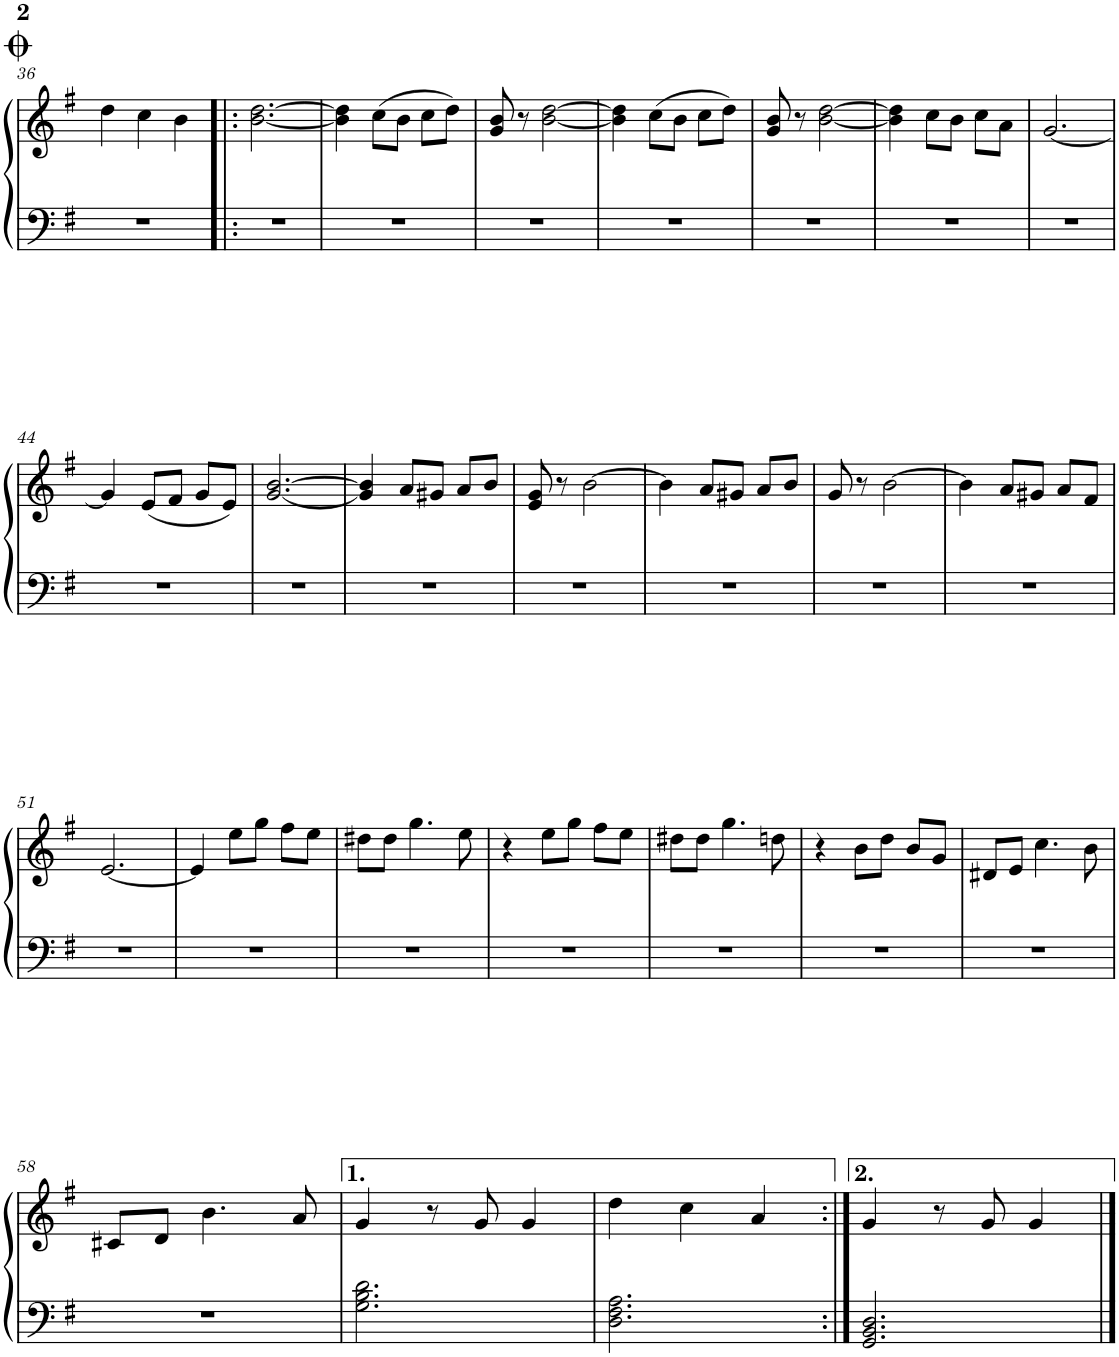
**kern	**kern
*part1	*part1
*staff2	*staff1
*I"Piano	*
*I'Pno.	*
!!LO:PB:g=z
*clefF4	*clefG2
*k[f#]	*k[f#]
*M3/4	*M3/4
=36	=36
2.r	4dd\
.	4cc\
.	4b\
=37!|:	=37!|:
2.r	[2.b\ [2.dd\
=38	=38
2.r	4b\] 4dd\]
.	(8cc\L
.	8b\J
.	8cc\L
.	8dd\J)
=39	=39
2.r	8g/ 8b/
.	8r
.	[2b\ [2dd\
=40	=40
2.r	4b\] 4dd\]
.	(8cc\L
.	8b\J
.	8cc\L
.	8dd\J)
=41	=41
2.r	8g/ 8b/
.	8r
.	[2b\ [2dd\
=42	=42
2.r	4b\] 4dd\]
.	8cc\L
.	8b\J
.	8cc\L
.	8a\J
=43	=43
2.r	[2.g/
!!LO:LB:g=z
=44	=44
2.r	4g/]
.	(8e/L
.	8f#/J
.	8g/L
.	8e/J)
=45	=45
2.r	[2.g/ [2.b/
=46	=46
2.r	4g/] 4b/]
.	8a/L
.	8g#X/J
.	8a/L
.	8b/J
=47	=47
2.r	8e/ 8g/
.	8r
.	[2b\
=48	=48
2.r	4b\]
.	8a/L
.	8g#X/J
.	8a/L
.	8b/J
=49	=49
2.r	8g/
.	8r
.	[2b\
=50	=50
2.r	4b\]
.	8a/L
.	8g#X/J
.	8a/L
.	8f#/J
!!LO:LB:g=z
=51	=51
2.r	[2.e/
=52	=52
2.r	4e/]
.	8ee\L
.	8gg\J
.	8ff#\L
.	8ee\J
=53	=53
2.r	8dd#X\L
.	8dd#\J
.	4.gg\
.	8ee\
=54	=54
2.r	4r
.	8ee\L
.	8gg\J
.	8ff#\L
.	8ee\J
=55	=55
2.r	8dd#X\L
.	8dd#\J
.	4.gg\
.	8ddn\
=56	=56
2.r	4r
.	8b\L
.	8dd\J
.	8b/L
.	8g/J
=57	=57
2.r	8d#X/L
.	8e/J
.	4.cc\
.	8b\
!!LO:LB:g=z
=58	=58
2.r	8c#X/L
.	8d/J
.	4.b\
.	8a/
=59	=59
2.G\ 2.B\ 2.d\	4g/
.	8r
.	8g/
.	4g/
=60	=60
2.D\ 2.F#\ 2.A\	4dd\
.	4cc\
.	4a/
=61:|!	=61:|!
2.GG/ 2.BB/ 2.D/	4g/
.	8r
.	8g/
.	4g/
==	==
*-	*-
